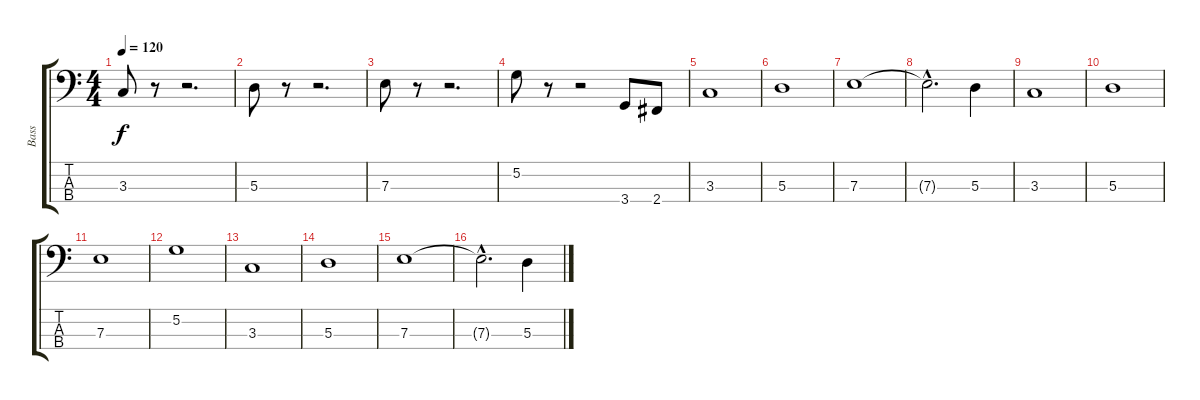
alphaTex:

\track ("Bass" "Bass") {instrument electricbasspick}
\staff {score tabs}
\tuning (G2 D2 A1 E1) {hide}
\ts (4 4)
\tempo 120
\clef f4
\ks c
3.3.8{dy f} r.8 r.2{d} |
5.3.8 r.8 r.2{d} |
7.3.8 r.8 r.2{d} |
5.2.8 r.8 r.2 3.4.8 2.4.8 |
3.3.1 |
5.3.1 |
7.3.1 |
7.3{hac t}.2{d} 5.3.4 |
3.3.1 |
5.3.1 |
7.3.1 |
5.2.1 |
3.3.1 |
5.3.1 |
7.3.1 |
7.3{hac t}.2{d} 5.3.4
